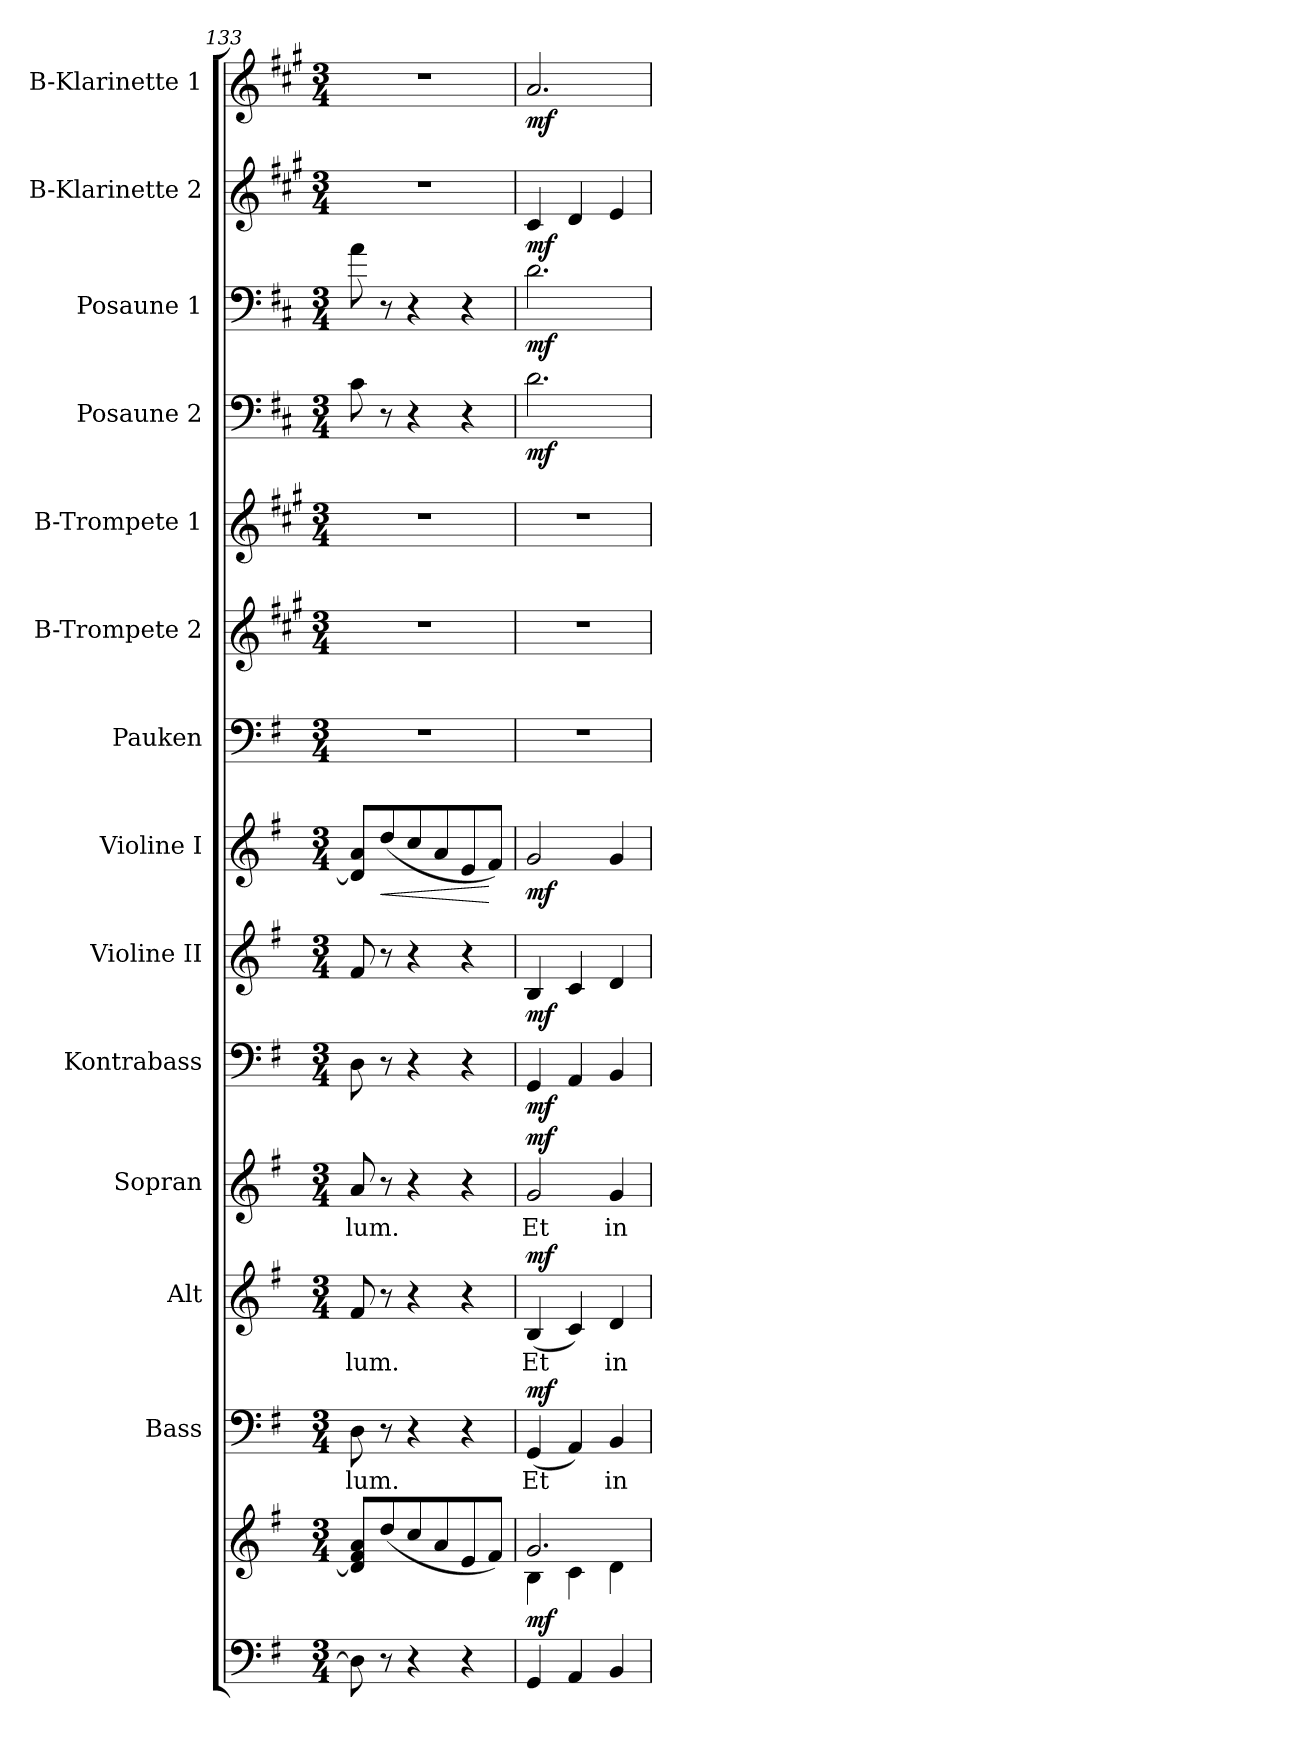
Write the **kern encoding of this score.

**kern	**kern	**dynam	**kern	**text	**dynam	**kern	**text	**dynam	**kern	**text	**dynam	**kern	**dynam	**kern	**dynam	**kern	**dynam	**kern	**kern	**kern	**kern	**dynam	**kern	**dynam	**kern	**dynam	**kern	**dynam
*part14	*part14	*part14	*part13	*part13	*part13	*part12	*part12	*part12	*part11	*part11	*part11	*part10	*part10	*part9	*part9	*part8	*part8	*part7	*part6	*part5	*part4	*part4	*part3	*part3	*part2	*part2	*part1	*part1
*staff15	*staff14	*staff14/15	*staff13	*staff13	*staff13	*staff12	*staff12	*staff12	*staff11	*staff11	*staff11	*staff10	*staff10	*staff9	*staff9	*staff8	*staff8	*staff7	*staff6	*staff5	*staff4	*staff4	*staff3	*staff3	*staff2	*staff2	*staff1	*staff1
*	*	*	*I"Bass	*	*	*I"Alt	*	*	*I"Sopran	*	*	*I"Kontrabass	*	*I"Violine II	*	*I"Violine I	*	*I"Pauken	*I"B-Trompete 2	*I"B-Trompete 1	*I"Posaune 2	*	*I"Posaune 1	*	*I"B-Klarinette 2	*	*I"B-Klarinette 1	*
*	*	*	*I'B.	*	*	*I'A.	*	*	*I'S.	*	*	*I'Kb.	*	*I'Vl. II	*	*I'Vl. I	*	*I'Pk.	*I'B Trp. 2	*I'B Trp. 1	*I'Pos. 2	*	*I'Pos. 1	*	*I'B Kl. 2	*	*I'B Kl. 1	*
*clefF4	*clefG2	*	*clefF4	*	*	*clefG2	*	*	*clefG2	*	*	*clefF4	*	*clefG2	*	*clefG2	*	*clefF4	*clefG2	*clefG2	*clefF4	*	*clefF4	*	*clefG2	*	*clefG2	*
*	*	*	*	*	*	*	*	*	*	*	*	*ITrd7c12	*	*	*	*	*	*	*ITrd1c2	*ITrd1c2	*ITrd4c7	*	*ITrd4c7	*	*ITrd1c2	*	*ITrd1c2	*
*k[f#]	*k[f#]	*	*k[f#]	*	*	*k[f#]	*	*	*k[f#]	*	*	*k[f#]	*	*k[f#]	*	*k[f#]	*	*k[f#]	*k[f#]	*k[f#]	*k[f#]	*	*k[f#]	*	*k[f#]	*	*k[f#]	*
*G:	*G:	*	*G:	*	*	*G:	*	*	*G:	*	*	*G:	*	*G:	*	*G:	*	*G:	*G:	*G:	*G:	*	*G:	*	*G:	*	*G:	*
*M3/4	*M3/4	*	*M3/4	*	*	*M3/4	*	*	*M3/4	*	*	*M3/4	*	*M3/4	*	*M3/4	*	*M3/4	*M3/4	*M3/4	*M3/4	*	*M3/4	*	*M3/4	*	*M3/4	*
=133	=133	=133	=133	=133	=133	=133	=133	=133	=133	=133	=133	=133	=133	=133	=133	=133	=133	=133	=133	=133	=133	=133	=133	=133	=133	=133	=133	=133
!	!	!	!	!LO:LY:b	!	!	!LO:LY:b	!	!	!LO:LY:b	!	!	!	!	!	!	!	!	!	!	!	!	!	!	!	!	!	!
8D\]	8d/] 8f#/ 8a/L	.	8D\	-lum.	.	8f#/	-lum.	.	8a/	-lum.	.	8DD\	.	8f#/	.	8d/] 8a/L	.	2.r	2.r	2.r	8F#\	.	8d\	.	2.r	.	2.r	.
!	!	!	!	!	!	!	!	!	!	!	!	!	!	!	!	!	!LO:HP:b	!	!	!	!	!	!	!	!	!	!	!
8r	(<8dd/	.	8r	.	.	8r	.	.	8r	.	.	8r	.	8r	.	(<8dd/	<	.	.	.	8r	.	8r	.	.	.	.	.
4r	8cc/	.	4r	.	.	4r	.	.	4r	.	.	4r	.	4r	.	8cc/	.	.	.	.	4r	.	4r	.	.	.	.	.
.	8a/	.	.	.	.	.	.	.	.	.	.	.	.	.	.	8a/	.	.	.	.	.	.	.	.	.	.	.	.
4r	8e/	.	4r	.	.	4r	.	.	4r	.	.	4r	.	4r	.	8e/	.	.	.	.	4r	.	4r	.	.	.	.	.
.	8f#/J)	.	.	.	.	.	.	.	.	.	.	.	.	.	.	8f#/J)	[	.	.	.	.	.	.	.	.	.	.	.
=134	=134	=134	=134	=134	=134	=134	=134	=134	=134	=134	=134	=134	=134	=134	=134	=134	=134	=134	=134	=134	=134	=134	=134	=134	=134	=134	=134	=134
*	*^	*	*	*	*	*	*	*	*	*	*	*	*	*	*	*	*	*	*	*	*	*	*	*	*	*	*	*
!	!	!	!LO:DY:b	!	!LO:LY:b	!LO:DY:a	!	!LO:LY:b	!LO:DY:a	!	!LO:LY:b	!LO:DY:a	!	!LO:DY:b	!	!LO:DY:b	!	!LO:DY:b	!	!	!	!	!LO:DY:b	!	!LO:DY:b	!	!LO:DY:b	!	!LO:DY:b
4GG/	2.g/	4B\	mf	(<4GG/	Et	mf	(<4B/	Et	mf	2g/	Et	mf	4GGG/	mf	4B/	mf	2g/	mf	2.r	2.r	2.r	2.G\	mf	2.G\	mf	4B/	mf	2.g/	mf
4AA/	.	4c\	.	4AA/)	.	.	4c/)	.	.	.	.	.	4AAA/	.	4c/	.	.	.	.	.	.	.	.	.	.	4c/	.	.	.
!	!	!	!	!	!LO:LY:b	!	!	!LO:LY:b	!	!	!LO:LY:b	!	!	!	!	!	!	!	!	!	!	!	!	!	!	!	!	!	!
4BB/	.	4d\	.	4BB/	in	.	4d/	in	.	4g/	in	.	4BBB/	.	4d/	.	4g/	.	.	.	.	.	.	.	.	4d/	.	.	.
*	*v	*v	*	*	*	*	*	*	*	*	*	*	*	*	*	*	*	*	*	*	*	*	*	*	*	*	*	*	*
=	=	=	=	=	=	=	=	=	=	=	=	=	=	=	=	=	=	=	=	=	=	=	=	=	=	=	=	=
*-	*-	*-	*-	*-	*-	*-	*-	*-	*-	*-	*-	*-	*-	*-	*-	*-	*-	*-	*-	*-	*-	*-	*-	*-	*-	*-	*-	*-
